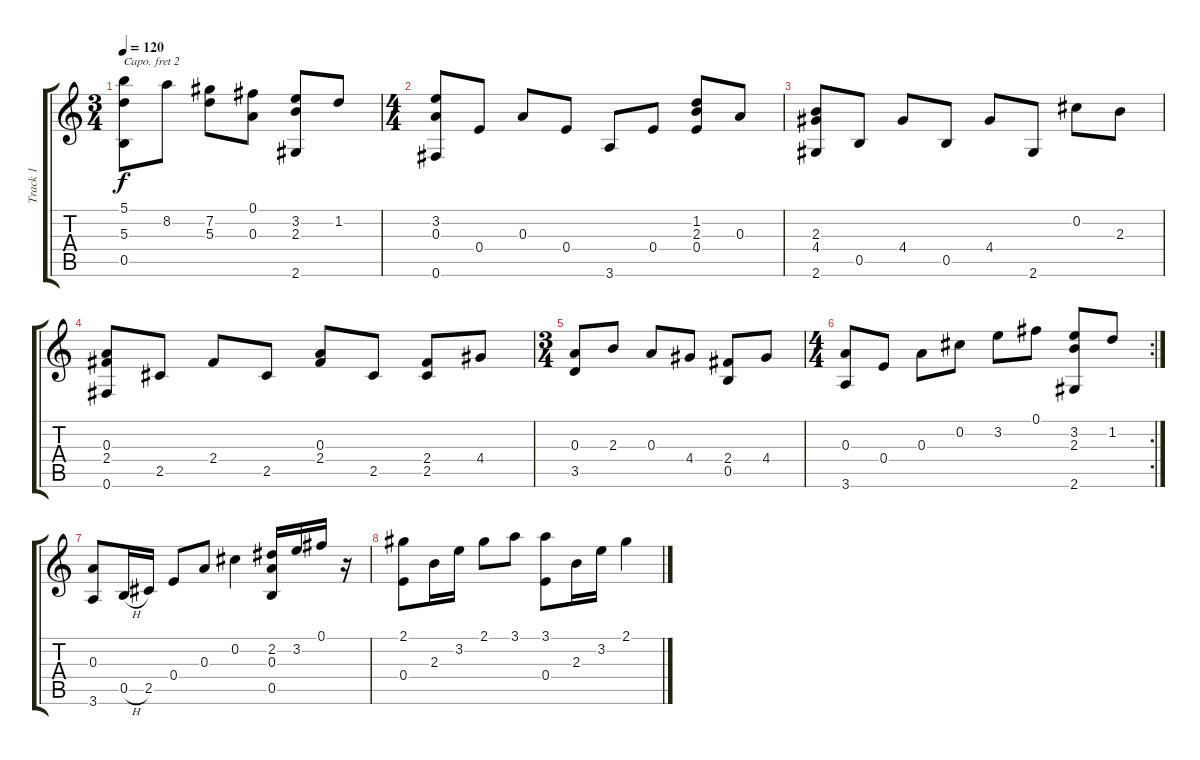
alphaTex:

\track ("Track 1" "Track 1") {instrument acousticguitarsteel}
\staff {score tabs}
\capo 2
\tuning (E4 B3 G3 D3 A2 E2) {hide}
\ts (3 4)
\tempo 120
\clef g2
\ks c
(5.1 5.3 0.5).8{dy f} 8.2.8 (7.2 5.3).8 (0.1 0.3).8 (3.2 2.3 2.6).8 1.2.8 |
\ts (4 4)
(3.2 0.3 0.6).8 0.4.8 0.3.8 0.4.8 3.6.8 0.4.8 (1.2 2.3 0.4).8 0.3.8 |
(2.3 4.4 2.6).8 0.5.8 4.4.8 0.5.8 4.4.8 2.6.8 0.2.8 2.3.8 |
(0.3 2.4 0.6).8 2.5.8 2.4.8 2.5.8 (0.3 2.4).8 2.5.8 (2.4 2.5).8 4.4.8 |
\ts (3 4)
(0.3 3.5).8 2.3.8 0.3.8 4.4.8 (2.4 0.5).8 4.4.8 |
\rc 2
\ts (4 4)
(0.3 3.6).8 0.4.8 0.3.8 0.2.8 3.2.8 0.1.8 (3.2 2.3 2.6).8 1.2.8 |
(0.3 3.6).8 0.5{h}.16 2.5.16 0.4.8 0.3.8 0.2.4 (2.2 0.3 0.5).16 3.2.16 0.1.16 r.16 |
(2.1 0.4).8 2.3.16 3.2.16 2.1.8 3.1.8 (3.1 0.4).8 2.3.16 3.2.16 2.1.4
